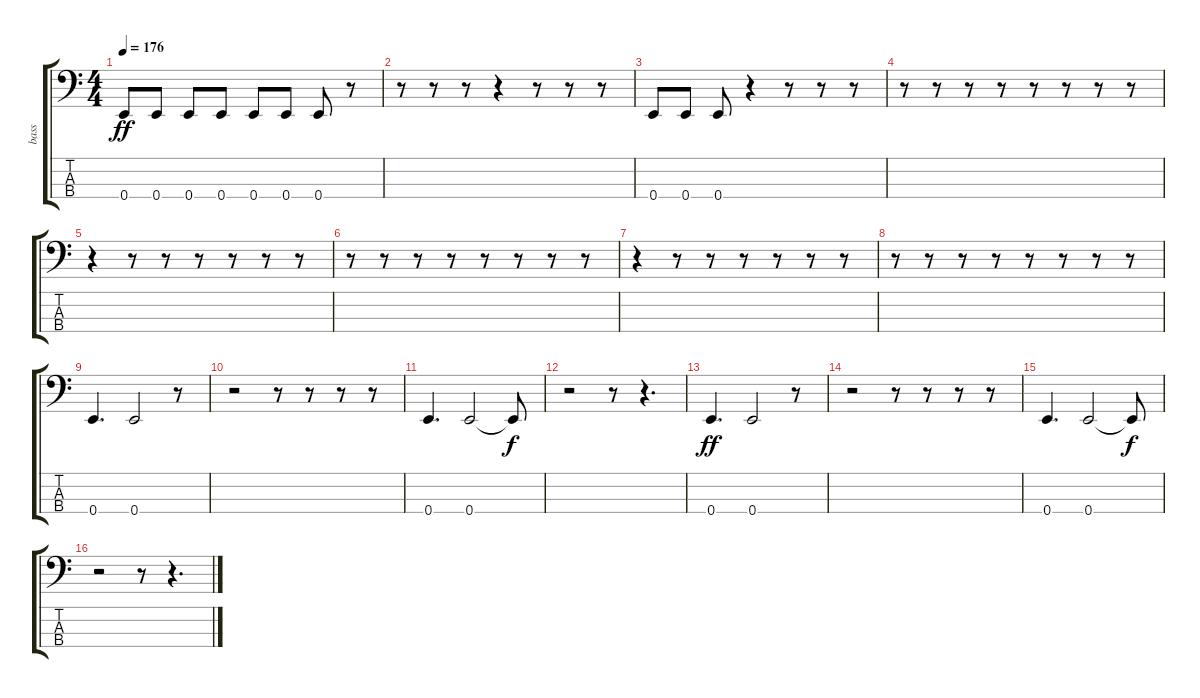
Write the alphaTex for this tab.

\track ("bass" "bass") {instrument electricbassfinger}
\staff {score tabs}
\tuning (G2 D2 A1 E1) {hide}
\ts (4 4)
\tempo 176
\clef f4
\ks c
0.4.8{dy ff} 0.4.8 0.4.8 0.4.8 0.4.8 0.4.8 0.4.8 r.8 |
r.8 r.8 r.8 r.4 r.8 r.8 r.8 |
0.4.8 0.4.8 0.4.8 r.4 r.8 r.8 r.8 |
r.8 r.8 r.8 r.8 r.8 r.8 r.8 r.8 |
r.4 r.8 r.8 r.8 r.8 r.8 r.8 |
r.8 r.8 r.8 r.8 r.8 r.8 r.8 r.8 |
r.4 r.8 r.8 r.8 r.8 r.8 r.8 |
r.8 r.8 r.8 r.8 r.8 r.8 r.8 r.8 |
0.4.4{d} 0.4.2 r.8 |
r.2 r.8 r.8 r.8 r.8 |
0.4.4{d} 0.4.2 0.4{t}.8{dy f} |
r.2 r.8 r.4{d} |
0.4.4{d dy ff} 0.4.2 r.8 |
r.2 r.8 r.8 r.8 r.8 |
0.4.4{d} 0.4.2 0.4{t}.8{dy f} |
r.2 r.8 r.4{d}
